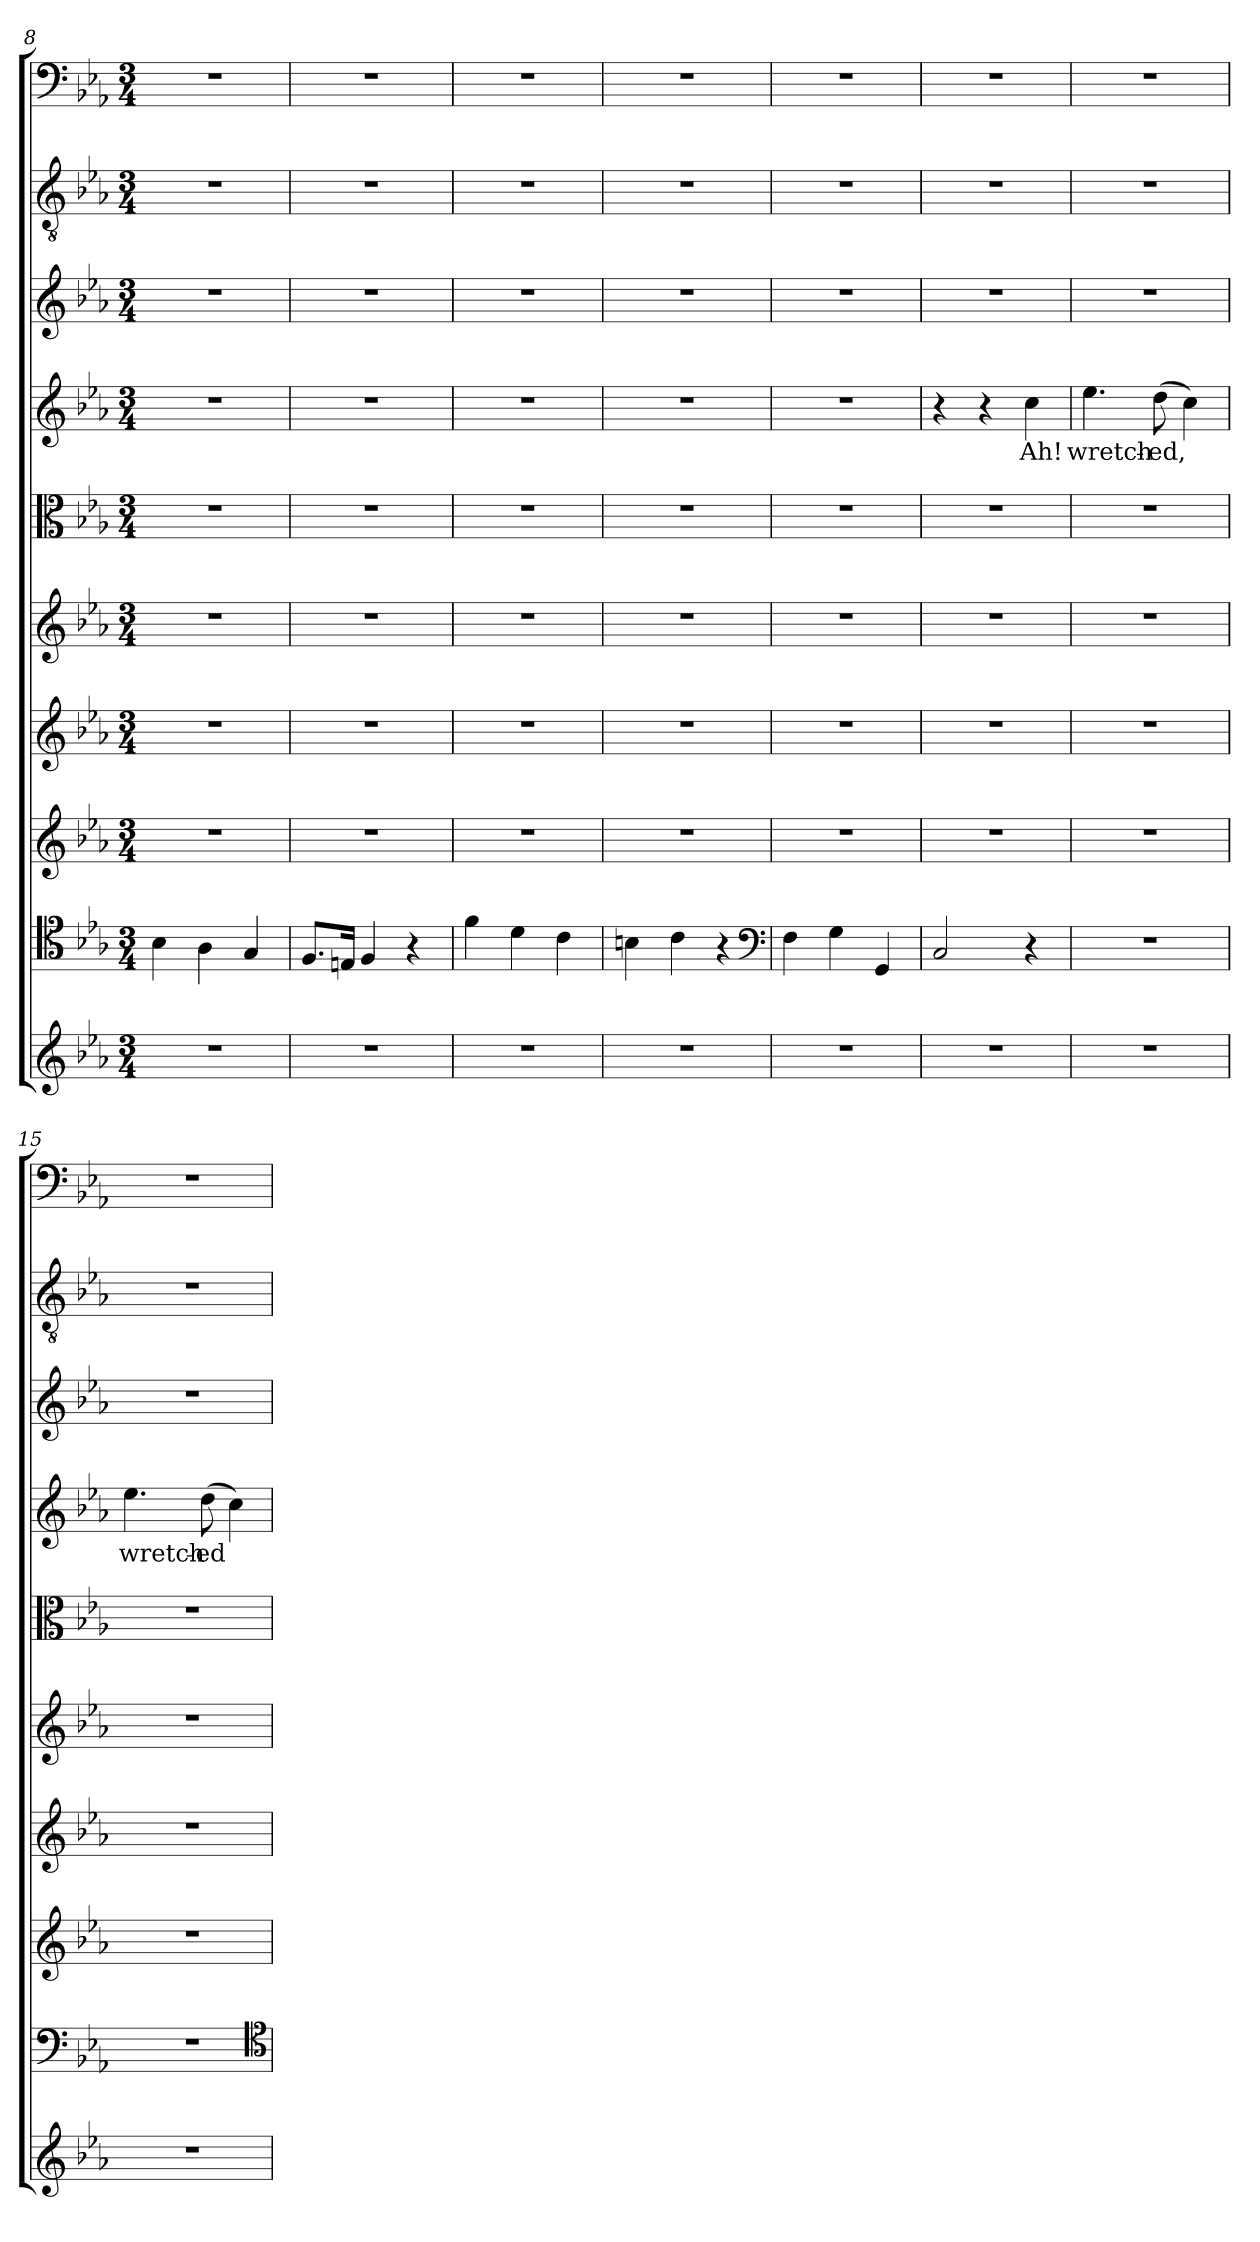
**kern	**kern	**kern	**kern	**kern	**kern	**kern	**text	**kern	**kern	**kern
*part10	*part9	*part8	*part7	*part6	*part5	*part4	*part4	*part3	*part2	*part1
*staff10	*staff9	*staff8	*staff7	*staff6	*staff5	*staff4	*staff4	*staff3	*staff2	*staff1
*clefG2	*clefC4	*clefG2	*clefG2	*clefG2	*clefC3	*clefG2	*	*clefG2	*clefGv2	*clefF4
*k[b-e-a-]	*k[b-e-a-]	*k[b-e-a-]	*k[b-e-a-]	*k[b-e-a-]	*k[b-e-a-]	*k[b-e-a-]	*	*k[b-e-a-]	*k[b-e-a-]	*k[b-e-a-]
*c:	*c:	*c:	*c:	*c:	*c:	*c:	*	*c:	*c:	*c:
*M3/4	*M3/4	*M3/4	*M3/4	*M3/4	*M3/4	*M3/4	*	*M3/4	*M3/4	*M3/4
=8	=8	=8	=8	=8	=8	=8	=8	=8	=8	=8
2.r	4B-\	2.r	2.r	2.r	2.r	2.r	.	2.r	2.r	2.r
.	4A-\	.	.	.	.	.	.	.	.	.
.	4G/	.	.	.	.	.	.	.	.	.
=9	=9	=9	=9	=9	=9	=9	=9	=9	=9	=9
2.r	8.F/L	2.r	2.r	2.r	2.r	2.r	.	2.r	2.r	2.r
.	16En/Jk	.	.	.	.	.	.	.	.	.
.	4F/	.	.	.	.	.	.	.	.	.
.	4r	.	.	.	.	.	.	.	.	.
=10	=10	=10	=10	=10	=10	=10	=10	=10	=10	=10
2.r	4f\	2.r	2.r	2.r	2.r	2.r	.	2.r	2.r	2.r
.	4d\	.	.	.	.	.	.	.	.	.
.	4c\	.	.	.	.	.	.	.	.	.
=11	=11	=11	=11	=11	=11	=11	=11	=11	=11	=11
2.r	4Bn\	2.r	2.r	2.r	2.r	2.r	.	2.r	2.r	2.r
.	4c\	.	.	.	.	.	.	.	.	.
.	4r	.	.	.	.	.	.	.	.	.
*	*clefF4	*	*	*	*	*	*	*	*	*
=12	=12	=12	=12	=12	=12	=12	=12	=12	=12	=12
2.r	4F\	2.r	2.r	2.r	2.r	2.r	.	2.r	2.r	2.r
.	4G\	.	.	.	.	.	.	.	.	.
.	4GG/	.	.	.	.	.	.	.	.	.
=13	=13	=13	=13	=13	=13	=13	=13	=13	=13	=13
2.r	2C/	2.r	2.r	2.r	2.r	4r	.	2.r	2.r	2.r
.	.	.	.	.	.	4r	.	.	.	.
.	4r	.	.	.	.	4cc\	Ah!	.	.	.
=14	=14	=14	=14	=14	=14	=14	=14	=14	=14	=14
2.r	2.r	2.r	2.r	2.r	2.r	4.ee-\	wretch-	2.r	2.r	2.r
.	.	.	.	.	.	(8dd\	-ed,	.	.	.
.	.	.	.	.	.	4cc\)	.	.	.	.
=15	=15	=15	=15	=15	=15	=15	=15	=15	=15	=15
2.r	2.r	2.r	2.r	2.r	2.r	4.ee-\	wretch-	2.r	2.r	2.r
.	.	.	.	.	.	(8dd\	-ed	.	.	.
.	.	.	.	.	.	4cc\)	.	.	.	.
*	*clefC4	*	*	*	*	*	*	*	*	*
=	=	=	=	=	=	=	=	=	=	=
*-	*-	*-	*-	*-	*-	*-	*-	*-	*-	*-
